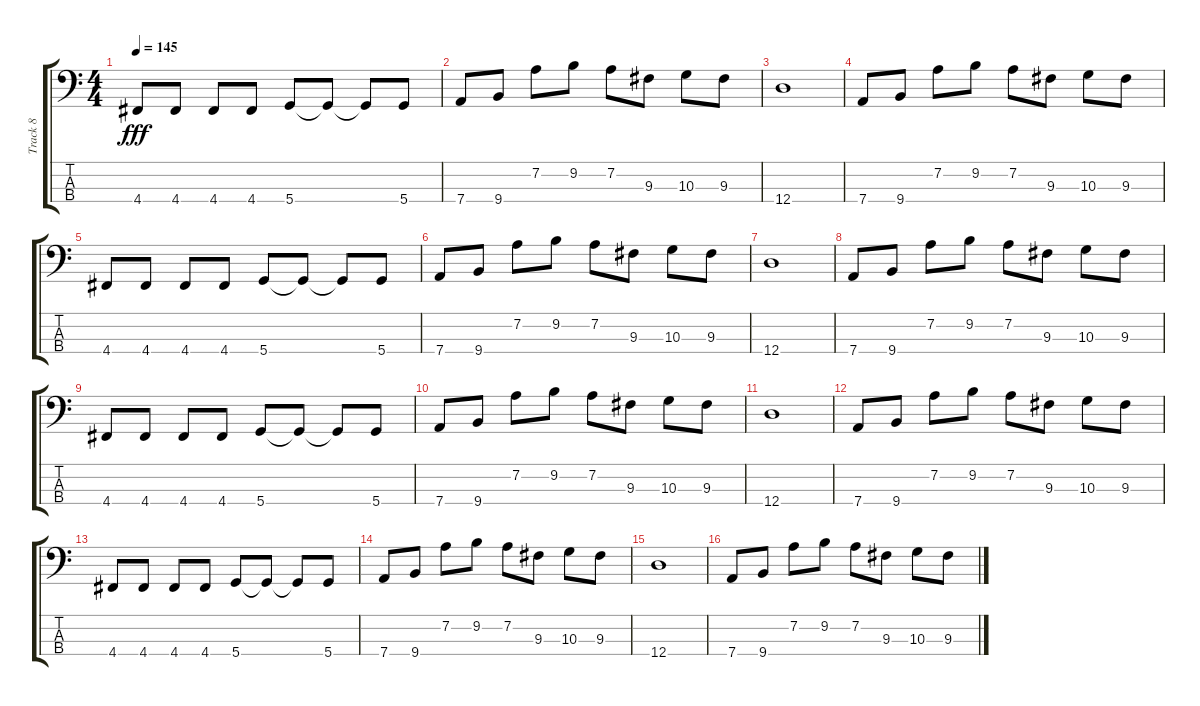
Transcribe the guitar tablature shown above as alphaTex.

\track ("Track 8" "Track 8") {instrument electricbassfinger}
\staff {score tabs}
\tuning (G2 D2 A1 D1) {hide}
\ts (4 4)
\tempo 145
\clef f4
\ks c
4.4.8{dy fff} 4.4.8 4.4.8 4.4.8 5.4.8 5.4{t}.8 5.4{t}.8 5.4.8 |
7.4.8 9.4.8 7.2.8 9.2.8 7.2.8 9.3.8 10.3.8 9.3.8 |
12.4.1 |
7.4.8 9.4.8 7.2.8 9.2.8 7.2.8 9.3.8 10.3.8 9.3.8 |
4.4.8 4.4.8 4.4.8 4.4.8 5.4.8 5.4{t}.8 5.4{t}.8 5.4.8 |
7.4.8 9.4.8 7.2.8 9.2.8 7.2.8 9.3.8 10.3.8 9.3.8 |
12.4.1 |
7.4.8 9.4.8 7.2.8 9.2.8 7.2.8 9.3.8 10.3.8 9.3.8 |
4.4.8 4.4.8 4.4.8 4.4.8 5.4.8 5.4{t}.8 5.4{t}.8 5.4.8 |
7.4.8 9.4.8 7.2.8 9.2.8 7.2.8 9.3.8 10.3.8 9.3.8 |
12.4.1 |
7.4.8 9.4.8 7.2.8 9.2.8 7.2.8 9.3.8 10.3.8 9.3.8 |
4.4.8 4.4.8 4.4.8 4.4.8 5.4.8 5.4{t}.8 5.4{t}.8 5.4.8 |
7.4.8 9.4.8 7.2.8 9.2.8 7.2.8 9.3.8 10.3.8 9.3.8 |
12.4.1 |
7.4.8 9.4.8 7.2.8 9.2.8 7.2.8 9.3.8 10.3.8 9.3.8
